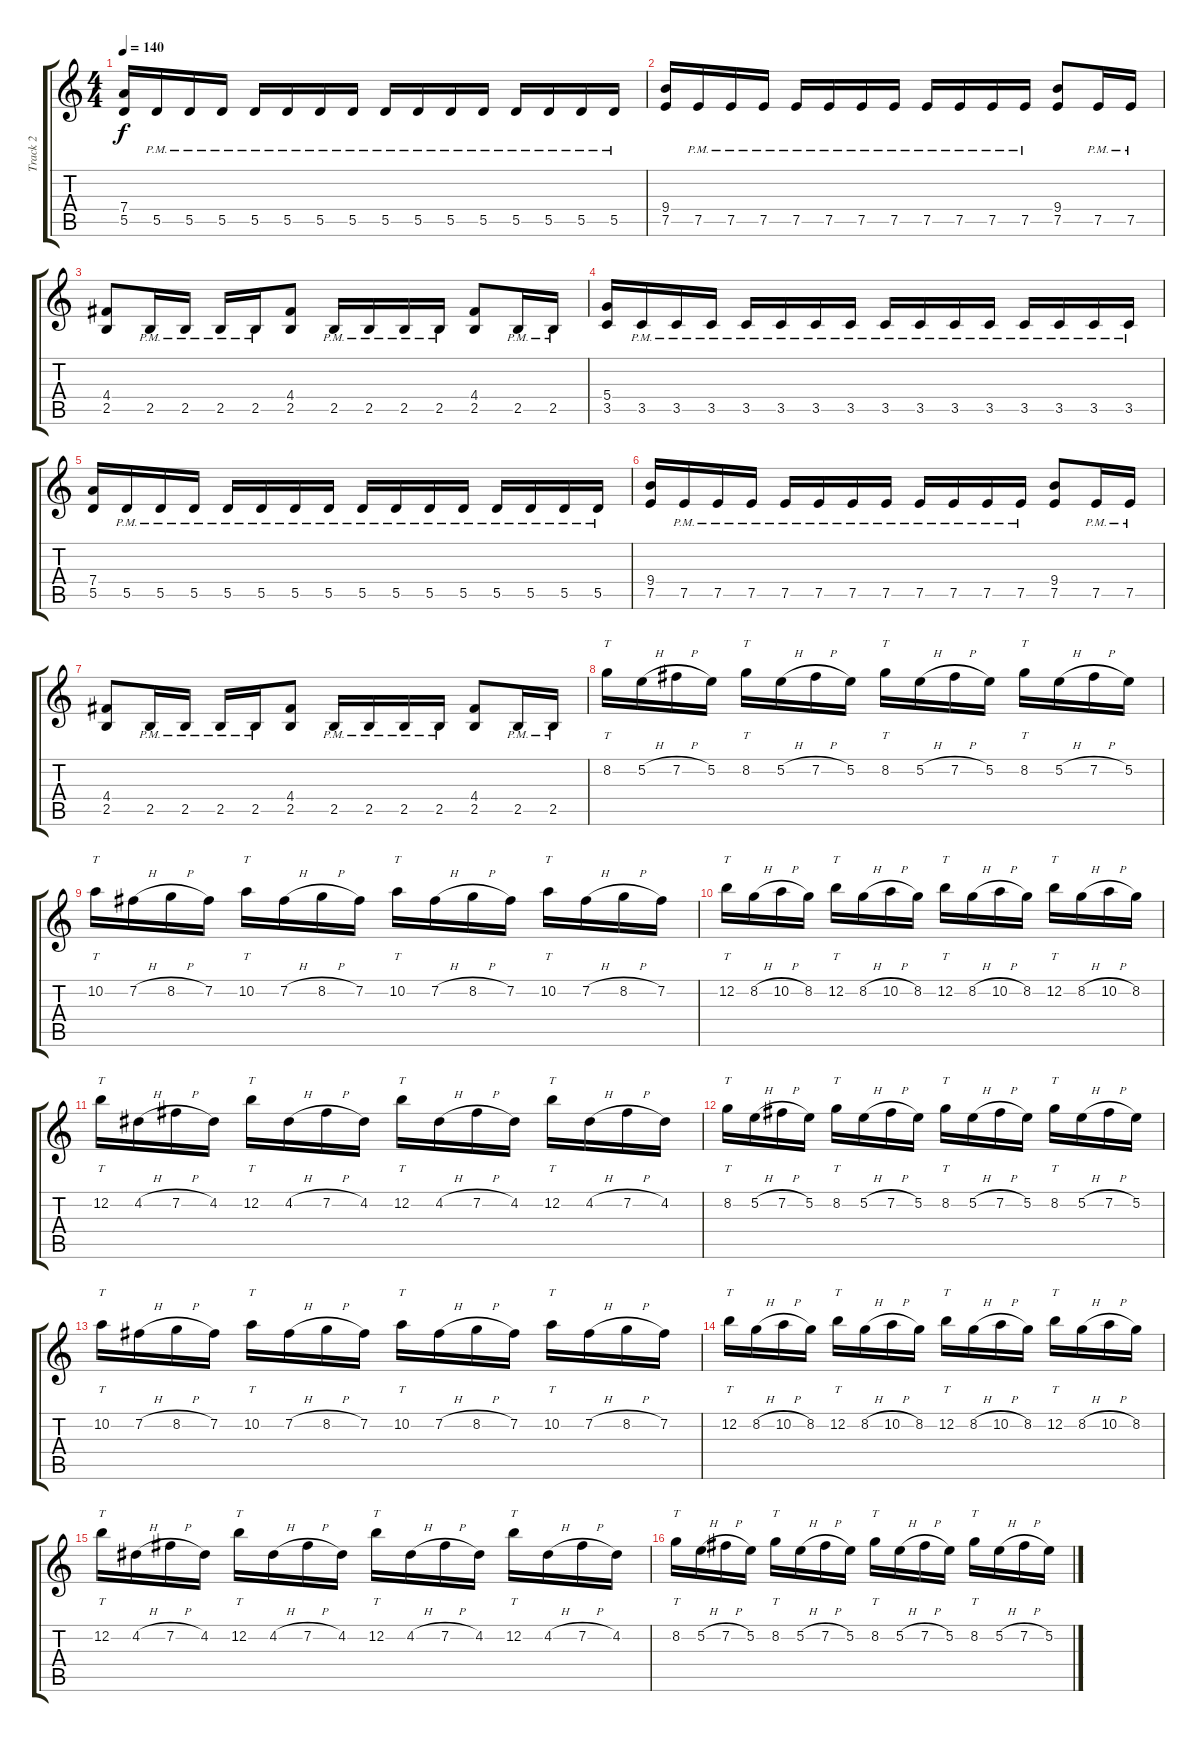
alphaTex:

\track ("Track 2" "Track 2") {instrument distortionguitar}
\staff {score tabs}
\tuning (E4 B3 G3 D3 A2 E2) {hide}
\ts (4 4)
\tempo 140
\clef g2
\ks c
(7.4 5.5).16{dy f} 5.5{pm}.16 5.5{pm}.16 5.5{pm}.16 5.5{pm}.16 5.5{pm}.16 5.5{pm}.16 5.5{pm}.16 5.5{pm}.16 5.5{pm}.16 5.5{pm}.16 5.5{pm}.16 5.5{pm}.16 5.5{pm}.16 5.5{pm}.16 5.5{pm}.16 |
(9.4 7.5).16 7.5{pm}.16 7.5{pm}.16 7.5{pm}.16 7.5{pm}.16 7.5{pm}.16 7.5{pm}.16 7.5{pm}.16 7.5{pm}.16 7.5{pm}.16 7.5{pm}.16 7.5{pm}.16 (9.4 7.5).8 7.5{pm}.16 7.5{pm}.16 |
(4.4 2.5).8 2.5{pm}.16 2.5{pm}.16 2.5{pm}.16 2.5{pm}.16 (4.4 2.5).8 2.5{pm}.16 2.5{pm}.16 2.5{pm}.16 2.5{pm}.16 (4.4 2.5).8 2.5{pm}.16 2.5{pm}.16 |
(5.4 3.5).16 3.5{pm}.16 3.5{pm}.16 3.5{pm}.16 3.5{pm}.16 3.5{pm}.16 3.5{pm}.16 3.5{pm}.16 3.5{pm}.16 3.5{pm}.16 3.5{pm}.16 3.5{pm}.16 3.5{pm}.16 3.5{pm}.16 3.5{pm}.16 3.5{pm}.16 |
(7.4 5.5).16 5.5{pm}.16 5.5{pm}.16 5.5{pm}.16 5.5{pm}.16 5.5{pm}.16 5.5{pm}.16 5.5{pm}.16 5.5{pm}.16 5.5{pm}.16 5.5{pm}.16 5.5{pm}.16 5.5{pm}.16 5.5{pm}.16 5.5{pm}.16 5.5{pm}.16 |
(9.4 7.5).16 7.5{pm}.16 7.5{pm}.16 7.5{pm}.16 7.5{pm}.16 7.5{pm}.16 7.5{pm}.16 7.5{pm}.16 7.5{pm}.16 7.5{pm}.16 7.5{pm}.16 7.5{pm}.16 (9.4 7.5).8 7.5{pm}.16 7.5{pm}.16 |
(4.4 2.5).8 2.5{pm}.16 2.5{pm}.16 2.5{pm}.16 2.5{pm}.16 (4.4 2.5).8 2.5{pm}.16 2.5{pm}.16 2.5{pm}.16 2.5{pm}.16 (4.4 2.5).8 2.5{pm}.16 2.5{pm}.16 |
8.2.16{tt} 5.2{h}.16 7.2{h}.16 5.2.16 8.2.16{tt} 5.2{h}.16 7.2{h}.16 5.2.16 8.2.16{tt} 5.2{h}.16 7.2{h}.16 5.2.16 8.2.16{tt} 5.2{h}.16 7.2{h}.16 5.2.16 |
10.2.16{tt} 7.2{h}.16 8.2{h}.16 7.2.16 10.2.16{tt} 7.2{h}.16 8.2{h}.16 7.2.16 10.2.16{tt} 7.2{h}.16 8.2{h}.16 7.2.16 10.2.16{tt} 7.2{h}.16 8.2{h}.16 7.2.16 |
12.2.16{tt} 8.2{h}.16 10.2{h}.16 8.2.16 12.2.16{tt} 8.2{h}.16 10.2{h}.16 8.2.16 12.2.16{tt} 8.2{h}.16 10.2{h}.16 8.2.16 12.2.16{tt} 8.2{h}.16 10.2{h}.16 8.2.16 |
12.2.16{tt} 4.2{h}.16 7.2{h}.16 4.2.16 12.2.16{tt} 4.2{h}.16 7.2{h}.16 4.2.16 12.2.16{tt} 4.2{h}.16 7.2{h}.16 4.2.16 12.2.16{tt} 4.2{h}.16 7.2{h}.16 4.2.16 |
8.2.16{tt} 5.2{h}.16 7.2{h}.16 5.2.16 8.2.16{tt} 5.2{h}.16 7.2{h}.16 5.2.16 8.2.16{tt} 5.2{h}.16 7.2{h}.16 5.2.16 8.2.16{tt} 5.2{h}.16 7.2{h}.16 5.2.16 |
10.2.16{tt} 7.2{h}.16 8.2{h}.16 7.2.16 10.2.16{tt} 7.2{h}.16 8.2{h}.16 7.2.16 10.2.16{tt} 7.2{h}.16 8.2{h}.16 7.2.16 10.2.16{tt} 7.2{h}.16 8.2{h}.16 7.2.16 |
12.2.16{tt} 8.2{h}.16 10.2{h}.16 8.2.16 12.2.16{tt} 8.2{h}.16 10.2{h}.16 8.2.16 12.2.16{tt} 8.2{h}.16 10.2{h}.16 8.2.16 12.2.16{tt} 8.2{h}.16 10.2{h}.16 8.2.16 |
12.2.16{tt} 4.2{h}.16 7.2{h}.16 4.2.16 12.2.16{tt} 4.2{h}.16 7.2{h}.16 4.2.16 12.2.16{tt} 4.2{h}.16 7.2{h}.16 4.2.16 12.2.16{tt} 4.2{h}.16 7.2{h}.16 4.2.16 |
8.2.16{tt} 5.2{h}.16 7.2{h}.16 5.2.16 8.2.16{tt} 5.2{h}.16 7.2{h}.16 5.2.16 8.2.16{tt} 5.2{h}.16 7.2{h}.16 5.2.16 8.2.16{tt} 5.2{h}.16 7.2{h}.16 5.2.16
